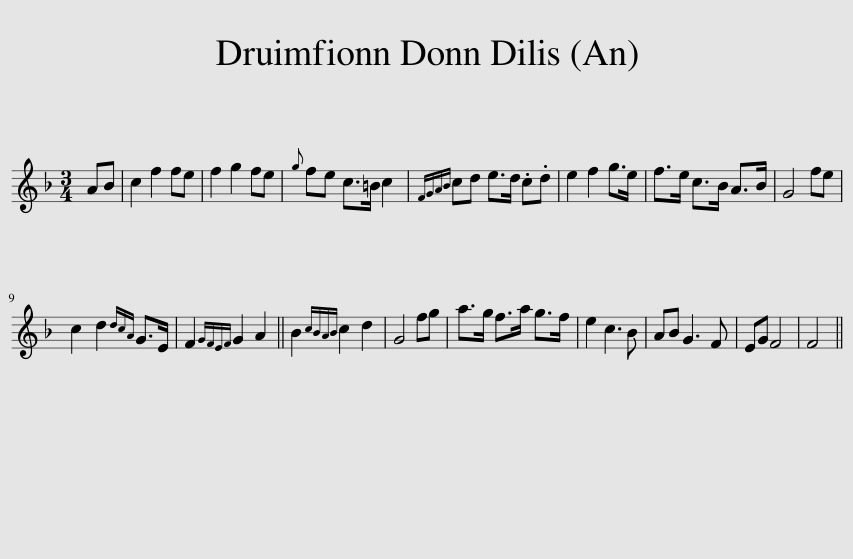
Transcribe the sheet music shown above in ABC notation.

X:1
L:1/8
M:3/4
I:linebreak $
K:F
V:1 treble
V:1
 AB | c2 f2 fe | f2 g2 fe |{g} fe c>=B c2 |{FGAB} cd e>d .c.d | %5
 e2 f2 g>e | f>e c>B A>B | G4 fe |$ c2 d2{dcA} G>E | F2{GFEF} G2 A2 || %10
 B2{cBAB} c2 d2 | G4 fg | a>g f>a g>f | e2 c3 B | AB G3 F | %15
 EG F4 | F4 || %17
